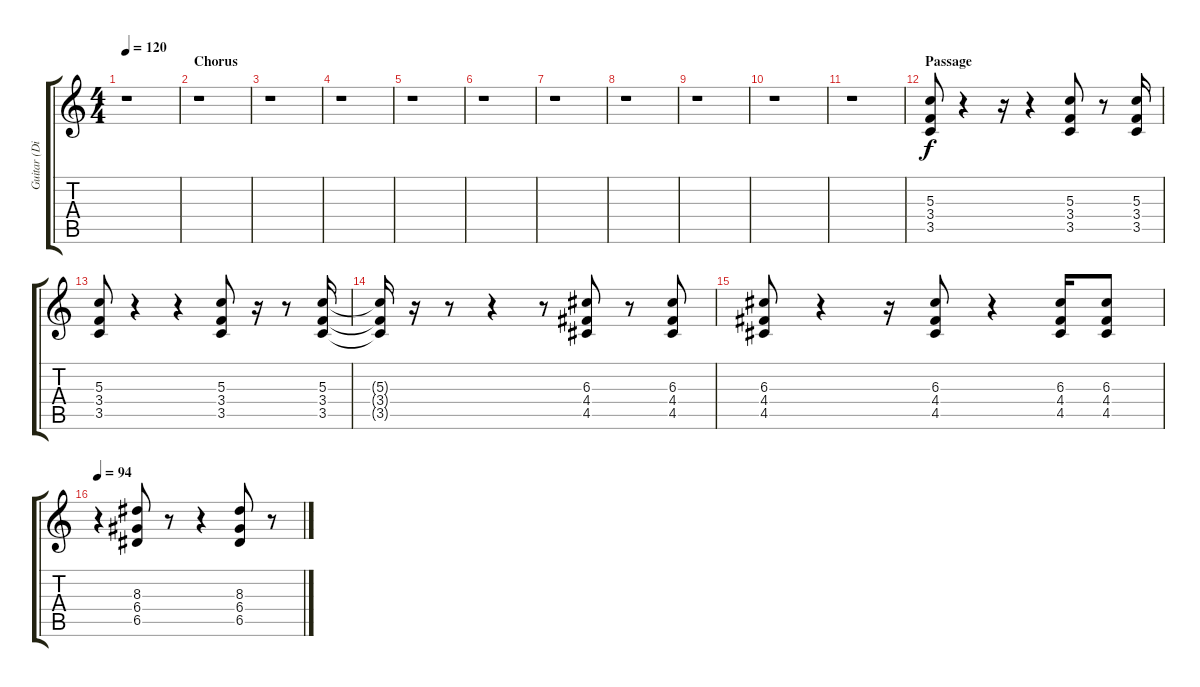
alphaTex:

\track ("Guitar (Distortion)" "Guitar (Di") {instrument distortionguitar}
\staff {score tabs}
\tuning (E4 B3 G3 D3 A2 E2) {hide}
\ts (4 4)
\tempo 120
\clef g2
\ks c
r.1{dy f} |
\section ("" "Chorus")
r.1 |
r.1 |
r.1 |
r.1 |
r.1 |
r.1 |
r.1 |
r.1 |
r.1 |
r.1 |
\section ("" "Passage")
(5.3 3.4 3.5).8 r.4 r.16 r.4 (5.3 3.4 3.5).8 r.8 (5.3 3.4 3.5).16 |
(5.3 3.4 3.5).8 r.4 r.4 (5.3 3.4 3.5).8 r.16 r.8 (5.3 3.4 3.5).16 |
(5.3{t} 3.4{t} 3.5{t}).16 r.16 r.8 r.4 r.8 (6.3 4.4 4.5).8 r.8 (6.3 4.4 4.5).8 |
(6.3 4.4 4.5).8 r.4 r.16 (6.3 4.4 4.5).8 r.4 (6.3 4.4 4.5).16 (6.3 4.4 4.5).8 |
\tempo 94
r.4 (8.3 6.4 6.5).8 r.8 r.4 (8.3 6.4 6.5).8 r.8
